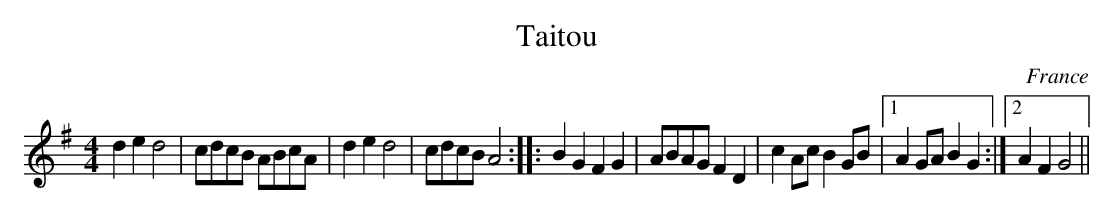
X:1
T:Taitou
M:4/4
O:France
K:G
d2e2d4|cdcB ABcA|d2e2d4|cdcBA4::\
B2G2F2G2|ABAGF2D2|c2AcB2GB|1A2GAB2G2:|2A2F2G4||
